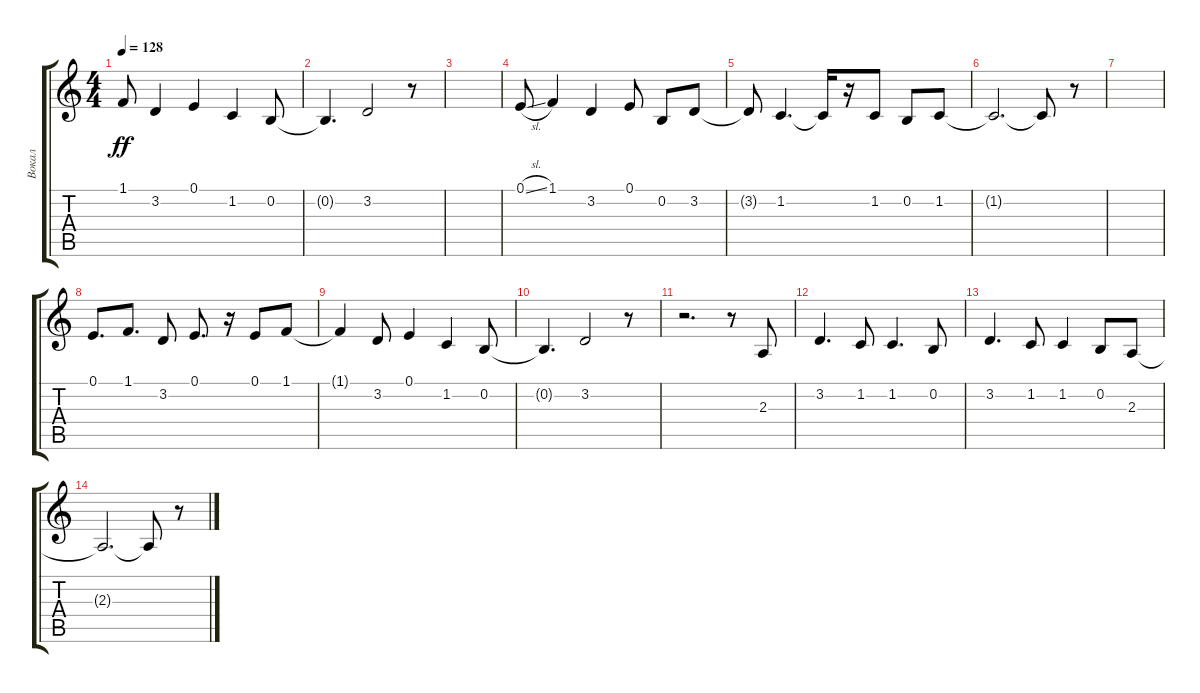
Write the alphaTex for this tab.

\track ("Вокал" "Вокал") {instrument lead6voice}
\staff {score tabs}
\tuning (E4 B3 G3 D3 A2 E2) {hide}
\ts (4 4)
\tempo 128
\clef g2
\ks c
1.1{t}.8{dy ff} 3.2.4 0.1.4 1.2.4 0.2.8 |
0.2{t}.4{d} 3.2.2 r.8 |
|
0.1{sl}.8 1.1.4 3.2.4 0.1.8 0.2.8 3.2.8 |
3.2{t}.8 1.2.4{d} 1.2{t}.16 r.16 1.2.8 0.2.8 1.2.8 |
1.2{t}.2{d} 1.2{t}.8 r.8 |
|
0.1.8{d} 1.1.8{d} 3.2.8 0.1.8{d} r.16 0.1.8 1.1.8 |
1.1{t}.4 3.2.8 0.1.4 1.2.4 0.2.8 |
0.2{t}.4{d} 3.2.2 r.8 |
r.2{d} r.8 2.3.8 |
3.2.4{d} 1.2.8 1.2.4{d} 0.2.8 |
3.2.4{d} 1.2.8 1.2.4 0.2.8 2.3.8 |
2.3{t}.2{d} 2.3{t}.8 r.8
